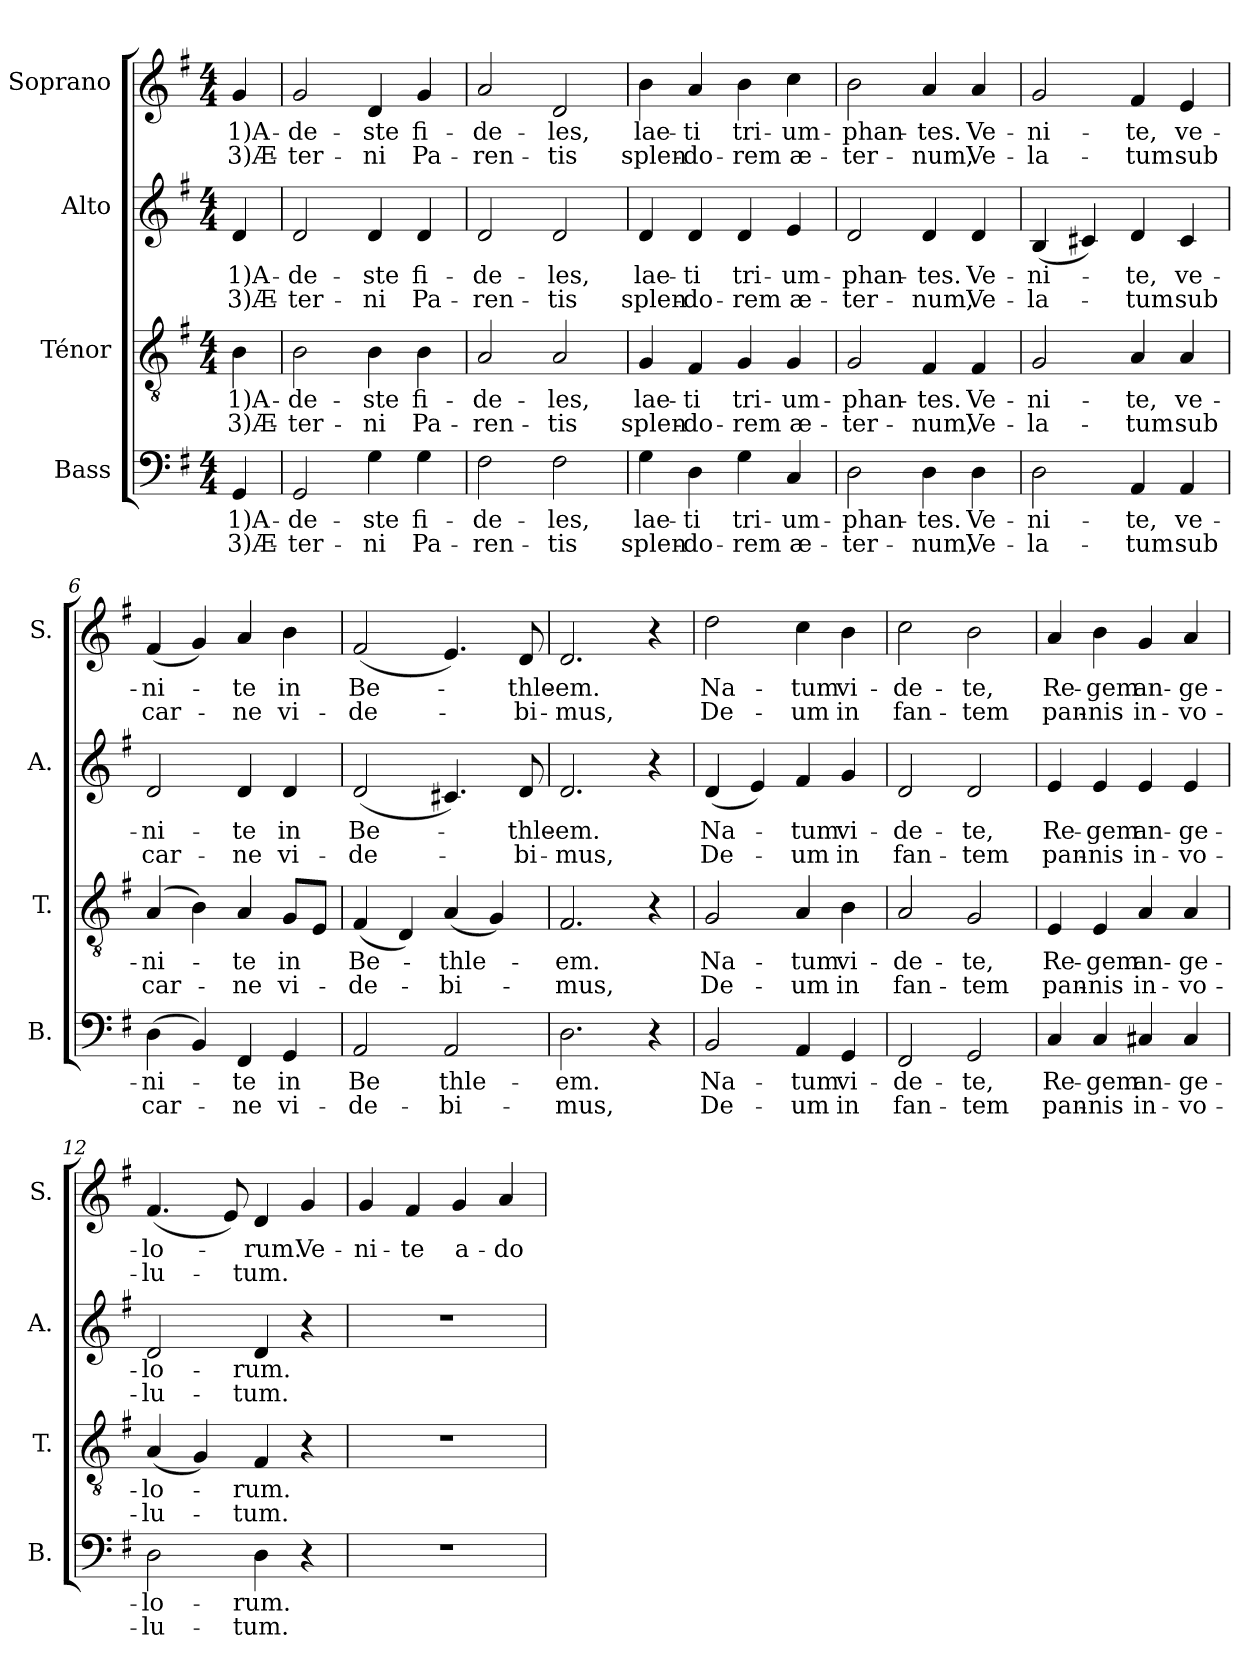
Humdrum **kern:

**kern	**text	**text	**kern	**text	**text	**kern	**text	**text	**kern	**text	**text
*part4	*part4	*part4	*part3	*part3	*part3	*part2	*part2	*part2	*part1	*part1	*part1
*staff4	*staff4	*staff4	*staff3	*staff3	*staff3	*staff2	*staff2	*staff2	*staff1	*staff1	*staff1
*I"Bass	*	*	*I"Ténor	*	*	*I"Alto	*	*	*I"Soprano	*	*
*I'B.	*	*	*I'T.	*	*	*I'A.	*	*	*I'S.	*	*
*clefF4	*	*	*clefGv2	*	*	*clefG2	*	*	*clefG2	*	*
*k[f#]	*	*	*k[f#]	*	*	*k[f#]	*	*	*k[f#]	*	*
*M4/4	*	*	*M4/4	*	*	*M4/4	*	*	*M4/4	*	*
*MM100	*	*	*MM100	*	*	*MM100	*	*	*MM100	*	*
=	=	=	=	=	=	=	=	=	=	=	=
!	!LO:LY:b	!LO:LY:b	!	!LO:LY:b	!LO:LY:b	!	!LO:LY:b	!LO:LY:b	!	!LO:LY:b	!LO:LY:b
4GG/	1)A-	3)Æ-	4B\	1)A-	3)Æ-	4d/	1)A-	3)Æ-	4g/	1)A-	3)Æ-
=1	=1	=1	=1	=1	=1	=1	=1	=1	=1	=1	=1
!	!LO:LY:b	!LO:LY:b	!	!LO:LY:b	!LO:LY:b	!	!LO:LY:b	!LO:LY:b	!	!LO:LY:b	!LO:LY:b
2GG/	-de-	-ter-	2B\	-de-	-ter-	2d/	-de-	-ter-	2g/	-de-	-ter-
!	!LO:LY:b	!LO:LY:b	!	!LO:LY:b	!LO:LY:b	!	!LO:LY:b	!LO:LY:b	!	!LO:LY:b	!LO:LY:b
4G\	-ste	-ni	4B\	-ste	-ni	4d/	-ste	-ni	4d/	-ste	-ni
!	!LO:LY:b	!LO:LY:b	!	!LO:LY:b	!LO:LY:b	!	!LO:LY:b	!LO:LY:b	!	!LO:LY:b	!LO:LY:b
4G\	fi-	Pa-	4B\	fi-	Pa-	4d/	fi-	Pa-	4g/	fi-	Pa-
=2	=2	=2	=2	=2	=2	=2	=2	=2	=2	=2	=2
!	!LO:LY:b	!LO:LY:b	!	!LO:LY:b	!LO:LY:b	!	!LO:LY:b	!LO:LY:b	!	!LO:LY:b	!LO:LY:b
2F#\	-de-	-ren-	2A/	-de-	-ren-	2d/	-de-	-ren-	2a/	-de-	-ren-
!	!LO:LY:b	!LO:LY:b	!	!LO:LY:b	!LO:LY:b	!	!LO:LY:b	!LO:LY:b	!	!LO:LY:b	!LO:LY:b
2F#\	-les,	-tis	2A/	-les,	-tis	2d/	-les,	-tis	2d/	-les,	-tis
=3	=3	=3	=3	=3	=3	=3	=3	=3	=3	=3	=3
!	!LO:LY:b	!LO:LY:b	!	!LO:LY:b	!LO:LY:b	!	!LO:LY:b	!LO:LY:b	!	!LO:LY:b	!LO:LY:b
4G\	lae-	splen-	4G/	lae-	splen-	4d/	lae-	splen-	4b\	lae-	splen-
!	!LO:LY:b	!LO:LY:b	!	!LO:LY:b	!LO:LY:b	!	!LO:LY:b	!LO:LY:b	!	!LO:LY:b	!LO:LY:b
4D\	-ti	-do-	4F#/	-ti	-do-	4d/	-ti	-do-	4a/	-ti	-do-
!	!LO:LY:b	!LO:LY:b	!	!LO:LY:b	!LO:LY:b	!	!LO:LY:b	!LO:LY:b	!	!LO:LY:b	!LO:LY:b
4G\	tri-	-rem	4G/	tri-	-rem	4d/	tri-	-rem	4b\	tri-	-rem
!	!LO:LY:b	!LO:LY:b	!	!LO:LY:b	!LO:LY:b	!	!LO:LY:b	!LO:LY:b	!	!LO:LY:b	!LO:LY:b
4C/	-um-	æ-	4G/	-um-	æ-	4e/	-um-	æ-	4cc\	-um-	æ-
=4	=4	=4	=4	=4	=4	=4	=4	=4	=4	=4	=4
!	!LO:LY:b	!LO:LY:b	!	!LO:LY:b	!LO:LY:b	!	!LO:LY:b	!LO:LY:b	!	!LO:LY:b	!LO:LY:b
2D\	-phan-	-ter-	2G/	-phan-	-ter-	2d/	-phan-	-ter-	2b\	-phan-	-ter-
!	!LO:LY:b	!LO:LY:b	!	!LO:LY:b	!LO:LY:b	!	!LO:LY:b	!LO:LY:b	!	!LO:LY:b	!LO:LY:b
4D\	-tes.	-num,	4F#/	-tes.	-num,	4d/	-tes.	-num,	4a/	-tes.	-num,
!	!LO:LY:b	!LO:LY:b	!	!LO:LY:b	!LO:LY:b	!	!LO:LY:b	!LO:LY:b	!	!LO:LY:b	!LO:LY:b
4D\	Ve-	Ve-	4F#/	Ve-	Ve-	4d/	Ve-	Ve-	4a/	Ve-	Ve-
=5	=5	=5	=5	=5	=5	=5	=5	=5	=5	=5	=5
!	!LO:LY:b	!LO:LY:b	!	!LO:LY:b	!LO:LY:b	!	!LO:LY:b	!LO:LY:b	!	!LO:LY:b	!LO:LY:b
2D\	-ni-	-la-	2G/	-ni-	-la-	(<4B/	-ni-	-la-	2g/	-ni-	-la-
.	.	.	.	.	.	4c#X/)	.	.	.	.	.
!	!LO:LY:b	!LO:LY:b	!	!LO:LY:b	!LO:LY:b	!	!LO:LY:b	!LO:LY:b	!	!LO:LY:b	!LO:LY:b
4AA/	-te,	-tum	4A/	-te,	-tum	4d/	-te,	-tum	4f#/	-te,	-tum
!	!LO:LY:b	!LO:LY:b	!	!LO:LY:b	!LO:LY:b	!	!LO:LY:b	!LO:LY:b	!	!LO:LY:b	!LO:LY:b
4AA/	ve-	sub	4A/	ve-	sub	4c#/	ve-	sub	4e/	ve-	sub
=6	=6	=6	=6	=6	=6	=6	=6	=6	=6	=6	=6
!	!LO:LY:b	!LO:LY:b	!	!LO:LY:b	!LO:LY:b	!	!LO:LY:b	!LO:LY:b	!	!LO:LY:b	!LO:LY:b
(>4D\	-ni-	car-	(>4A/	-ni-	car-	2d/	-ni-	car-	(<4f#/	-ni-	car-
4BB/)	.	.	4B\)	.	.	.	.	.	4g/)	.	.
!	!LO:LY:b	!LO:LY:b	!	!LO:LY:b	!LO:LY:b	!	!LO:LY:b	!LO:LY:b	!	!LO:LY:b	!LO:LY:b
4FF#/	-te	-ne	4A/	-te	-ne	4d/	-te	-ne	4a/	-te	-ne
!	!LO:LY:b	!LO:LY:b	!	!LO:LY:b	!LO:LY:b	!	!LO:LY:b	!LO:LY:b	!	!LO:LY:b	!LO:LY:b
4GG/	in	vi-	8G/L	in	vi-	4d/	in	vi-	4b\	in	vi-
.	.	.	8E/J	.	.	.	.	.	.	.	.
!!LO:LB:g=z
=7	=7	=7	=7	=7	=7	=7	=7	=7	=7	=7	=7
!	!LO:LY:b	!LO:LY:b	!	!LO:LY:b	!LO:LY:b	!	!LO:LY:b	!LO:LY:b	!	!LO:LY:b	!LO:LY:b
2AA/	Be	-de-	(<4F#/	Be-	-de-	(<2d/	Be-	-de-	(<2f#/	Be-	-de-
.	.	.	4D/)	.	.	.	.	.	.	.	.
!	!LO:LY:b	!LO:LY:b	!	!LO:LY:b	!LO:LY:b	!	!	!	!	!	!
2AA/	thle-	-bi-	(<4A/	-thle-	-bi-	4.c#X/)	.	.	4.e/)	.	.
.	.	.	4G/)	.	.	.	.	.	.	.	.
!	!	!	!	!	!	!	!LO:LY:b	!LO:LY:b	!	!LO:LY:b	!LO:LY:b
.	.	.	.	.	.	8d/	-thle-	-bi-	8d/	-thle-	-bi-
=8	=8	=8	=8	=8	=8	=8	=8	=8	=8	=8	=8
!	!LO:LY:b	!LO:LY:b	!	!LO:LY:b	!LO:LY:b	!	!LO:LY:b	!LO:LY:b	!	!LO:LY:b	!LO:LY:b
2.D\	-em.	-mus,	2.F#/	-em.	-mus,	2.d/	-em.	-mus,	2.d/	-em.	-mus,
4r	.	.	4r	.	.	4r	.	.	4r	.	.
=9	=9	=9	=9	=9	=9	=9	=9	=9	=9	=9	=9
!	!LO:LY:b	!LO:LY:b	!	!LO:LY:b	!LO:LY:b	!	!LO:LY:b	!LO:LY:b	!	!LO:LY:b	!LO:LY:b
2BB/	Na-	De-	2G/	Na-	De-	(<4d/	Na-	De-	2dd\	Na-	De-
.	.	.	.	.	.	4e/)	.	.	.	.	.
!	!LO:LY:b	!LO:LY:b	!	!LO:LY:b	!LO:LY:b	!	!LO:LY:b	!LO:LY:b	!	!LO:LY:b	!LO:LY:b
4AA/	-tum	-um	4A/	-tum	-um	4f#/	-tum	-um	4cc\	-tum	-um
!	!LO:LY:b	!LO:LY:b	!	!LO:LY:b	!LO:LY:b	!	!LO:LY:b	!LO:LY:b	!	!LO:LY:b	!LO:LY:b
4GG/	vi-	in	4B\	vi-	in	4g/	vi-	in	4b\	vi-	in
=10	=10	=10	=10	=10	=10	=10	=10	=10	=10	=10	=10
!	!LO:LY:b	!LO:LY:b	!	!LO:LY:b	!LO:LY:b	!	!LO:LY:b	!LO:LY:b	!	!LO:LY:b	!LO:LY:b
2FF#/	-de-	fan-	2A/	-de-	fan-	2d/	-de-	fan-	2cc\	-de-	fan-
!	!LO:LY:b	!LO:LY:b	!	!LO:LY:b	!LO:LY:b	!	!LO:LY:b	!LO:LY:b	!	!LO:LY:b	!LO:LY:b
2GG/	-te,	-tem	2G/	-te,	-tem	2d/	-te,	-tem	2b\	-te,	-tem
=11	=11	=11	=11	=11	=11	=11	=11	=11	=11	=11	=11
!	!LO:LY:b	!LO:LY:b	!	!LO:LY:b	!LO:LY:b	!	!LO:LY:b	!LO:LY:b	!	!LO:LY:b	!LO:LY:b
4C/	Re-	pan-	4E/	Re-	pan-	4e/	Re-	pan-	4a/	Re-	pan-
!	!LO:LY:b	!LO:LY:b	!	!LO:LY:b	!LO:LY:b	!	!LO:LY:b	!LO:LY:b	!	!LO:LY:b	!LO:LY:b
4C/	-gem	-nis	4E/	-gem	-nis	4e/	-gem	-nis	4b\	-gem	-nis
!	!LO:LY:b	!LO:LY:b	!	!LO:LY:b	!LO:LY:b	!	!LO:LY:b	!LO:LY:b	!	!LO:LY:b	!LO:LY:b
4C#X/	an-	in-	4A/	an-	in-	4e/	an-	in-	4g/	an-	in-
!	!LO:LY:b	!LO:LY:b	!	!LO:LY:b	!LO:LY:b	!	!LO:LY:b	!LO:LY:b	!	!LO:LY:b	!LO:LY:b
4C#/	-ge-	-vo-	4A/	-ge-	-vo-	4e/	-ge-	-vo-	4a/	-ge-	-vo-
=12	=12	=12	=12	=12	=12	=12	=12	=12	=12	=12	=12
!	!LO:LY:b	!LO:LY:b	!	!LO:LY:b	!LO:LY:b	!	!LO:LY:b	!LO:LY:b	!	!LO:LY:b	!LO:LY:b
2D\	-lo-	-lu-	(<4A/	-lo-	-lu-	2d/	-lo-	-lu-	(<4.f#/	-lo-	-lu-
.	.	.	4G/)	.	.	.	.	.	.	.	.
.	.	.	.	.	.	.	.	.	8e/)	.	.
!	!LO:LY:b	!LO:LY:b	!	!LO:LY:b	!LO:LY:b	!	!LO:LY:b	!LO:LY:b	!	!LO:LY:b	!LO:LY:b
4D\	-rum.	-tum.	4F#/	-rum.	-tum.	4d/	-rum.	-tum.	4d/	-rum.	-tum.
!	!	!	!	!	!	!	!	!	!	!LO:LY:b	!
4r	.	.	4r	.	.	4r	.	.	4g/	Ve-	.
=13	=13	=13	=13	=13	=13	=13	=13	=13	=13	=13	=13
!	!	!	!	!	!	!	!	!	!	!LO:LY:b	!
1r	.	.	1r	.	.	1r	.	.	4g/	-ni-	.
!	!	!	!	!	!	!	!	!	!	!LO:LY:b	!
.	.	.	.	.	.	.	.	.	4f#/	-te	.
!	!	!	!	!	!	!	!	!	!	!LO:LY:b	!
.	.	.	.	.	.	.	.	.	4g/	a-	.
!	!	!	!	!	!	!	!	!	!	!LO:LY:b	!
.	.	.	.	.	.	.	.	.	4a/	-do-	.
=	=	=	=	=	=	=	=	=	=	=	=
*-	*-	*-	*-	*-	*-	*-	*-	*-	*-	*-	*-
